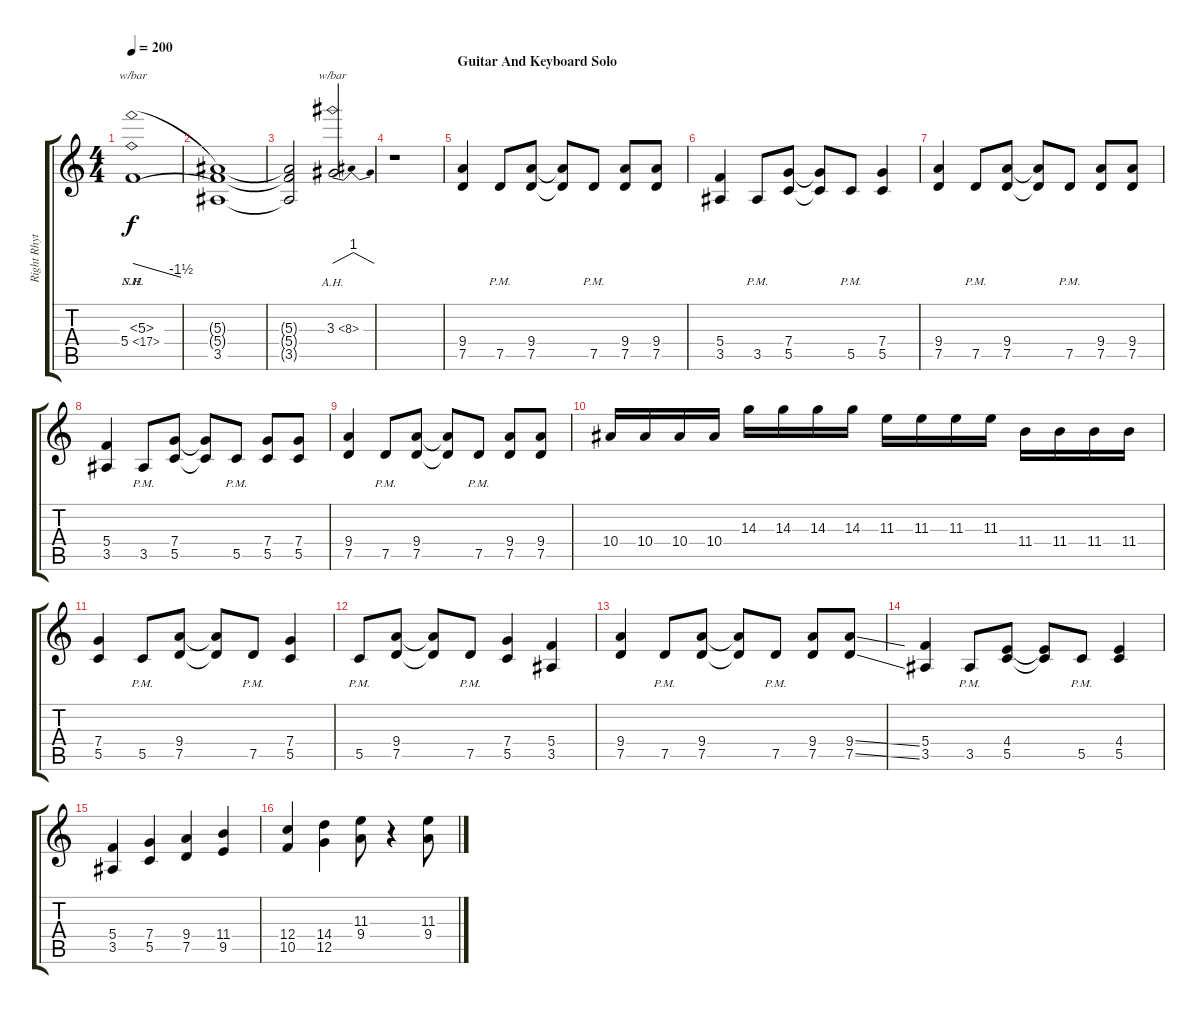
\track ("Right Rhythm Gtr" "Right Rhyt") {instrument distortionguitar}
\staff {score tabs}
\tuning (D4 A3 F3 C3 G2 D2) {hide}
\ts (4 4)
\tempo 200
\clef g2
\ks c
(5.3{nh} 5.4{sh 12}).1{tbe (dive default 0 0 60 -6) dy f} |
(5.3{t} 5.4{t} 3.5{t}).1 |
(5.3{t} 5.4{t} 3.5{t}).2 3.3{ah 5}.2{tbe (dip default 0 0 45 4 60 0)} |
r.1 |
\section ("" "Guitar And Keyboard Solo")
(9.4 7.5).4 7.5{pm}.8 (9.4 7.5).8 (9.4{t} 7.5{t}).8 7.5{pm}.8 (9.4 7.5).8 (9.4 7.5).8 |
(5.4 3.5).4 3.5{pm}.8 (7.4 5.5).8 (7.4{t} 5.5{t}).8 5.5{pm}.8 (7.4 5.5).4 |
(9.4 7.5).4 7.5{pm}.8 (9.4 7.5).8 (9.4{t} 7.5{t}).8 7.5{pm}.8 (9.4 7.5).8 (9.4 7.5).8 |
(5.4 3.5).4 3.5{pm}.8 (7.4 5.5).8 (7.4{t} 5.5{t}).8 5.5{pm}.8 (7.4 5.5).8 (7.4 5.5).8 |
(9.4 7.5).4 7.5{pm}.8 (9.4 7.5).8 (9.4{t} 7.5{t}).8 7.5{pm}.8 (9.4 7.5).8 (9.4 7.5).8 |
10.4.16 10.4.16 10.4.16 10.4.16 14.3.16 14.3.16 14.3.16 14.3.16 11.3.16 11.3.16 11.3.16 11.3.16 11.4.16 11.4.16 11.4.16 11.4.16 |
(7.4 5.5).4 5.5{pm}.8 (9.4 7.5).8 (9.4{t} 7.5{t}).8 7.5{pm}.8 (7.4 5.5).4 |
5.5{pm}.8 (9.4 7.5).8 (9.4{t} 7.5{t}).8 7.5{pm}.8 (7.4 5.5).4 (5.4 3.5).4 |
(9.4 7.5).4 7.5{pm}.8 (9.4 7.5).8 (9.4{t} 7.5{t}).8 7.5{pm}.8 (9.4 7.5).8 (9.4{ss} 7.5{ss}).8 |
(5.4 3.5).4 3.5{pm}.8 (4.4 5.5).8 (4.4{t} 5.5{t}).8 5.5{pm}.8 (4.4 5.5).4 |
(5.4 3.5).4 (7.4 5.5).4 (9.4 7.5).4 (11.4 9.5).4 |
(12.4 10.5).4 (14.4 12.5).4 (11.3 9.4).8 r.4 (11.3 9.4).8
